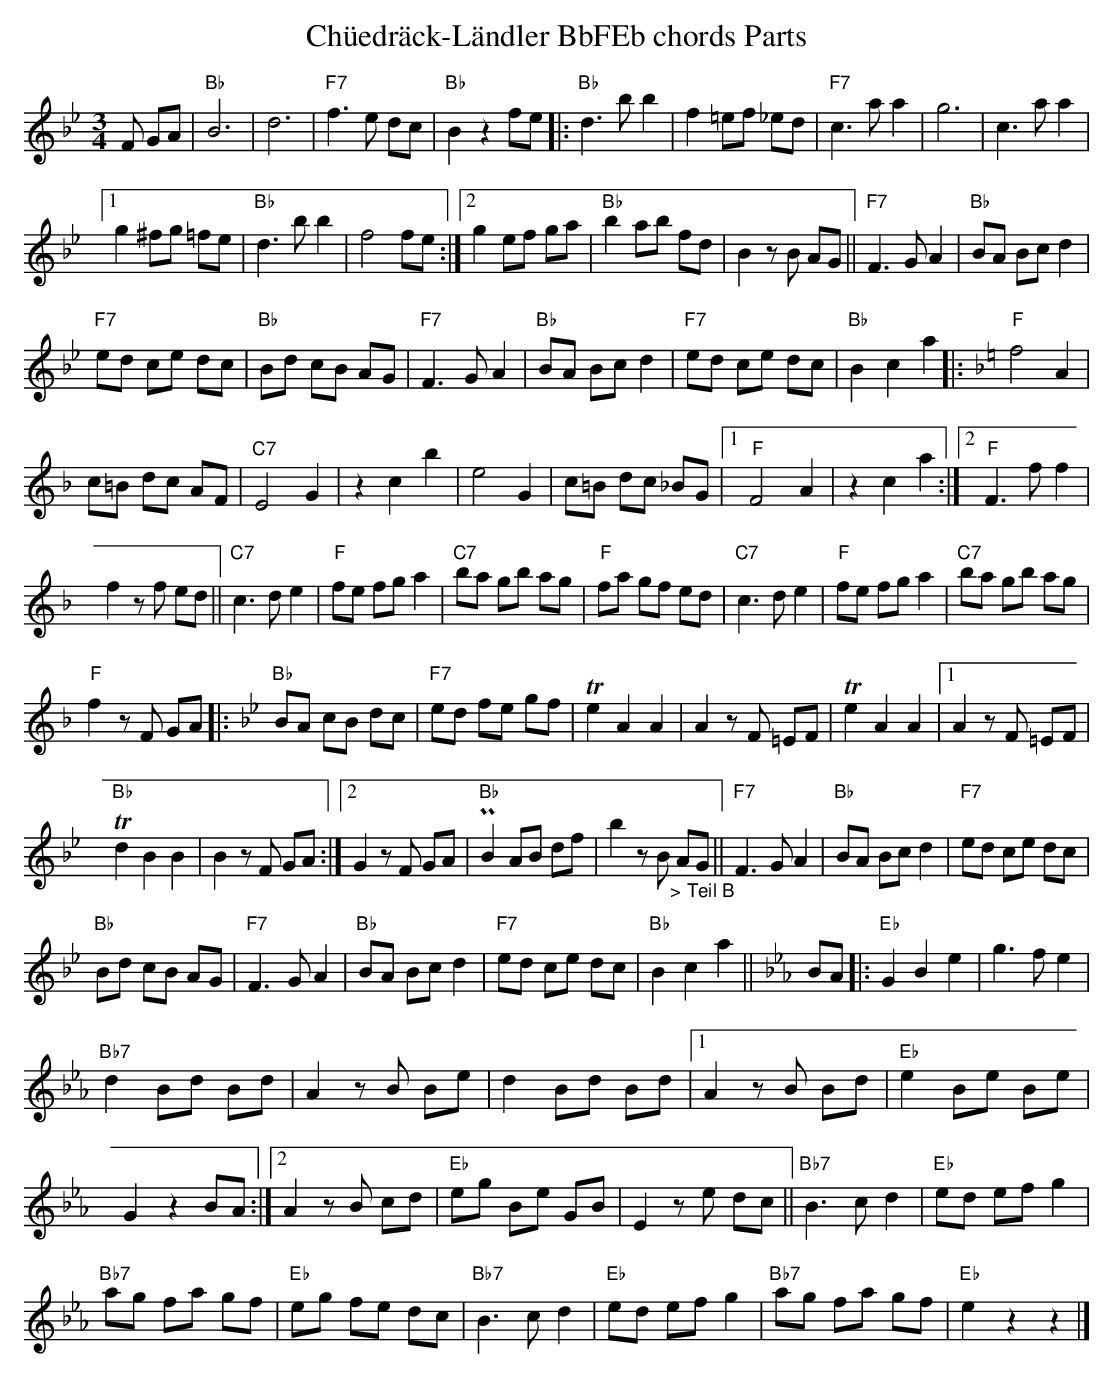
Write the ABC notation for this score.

X:1
T: Ch\"uedr\"ack-L\"andler BbFEb chords Parts
M:3/4
L:1/8
K:Bb %%MIDI gchordon
F GA | "Bb"B6 | d6 | "F7"f3e dc | "Bb"B2z2 fe  |: "Bb"d3bb2 | f2 =ef _ed | "F7"c3aa2 | g6 | \
c3aa2 |1
g2 ^fg =fe | "Bb"d3bb2 | f4 fe :|2 g2 ef ga | "Bb"b2 ab fd | B2zB AG ||"F7"F3GA2 | "Bb"BA Bc d2 |
"F7"ed ce dc | "Bb"Bd cB AG | "F7"F3GA2 | "Bb"BA Bc d2 | "F7"ed ce dc | "Bb"B2c2a2 |: [K:F] "F"f4A2 |
 c=B dc AF | "C7"E4G2 | \
z2 c2b2 | e4G2 | c=B dc _BG |1 "F"F4A2 | z2c2a2 :|2 "F"F3ff2 |
 f2zf ed || "C7"c3de2 | "F"fe fg a2 | \
"C7"ba gb ag | "F"fa gf ed | "C7"c3de2 | "F"fe fg a2 | "C7"ba gb ag |
 "F"f2zF GA |:[K:Bb] \
"Bb"BA  cB dc | "F7"ed fe gf | Te2A2A2 | A2zF =EF | Te2A2A2 |1 A2zF =EF |
 "Bb"Td2B2B2 | B2zF GA :|2 \
G2zF GA | "Bb"PB2AB df | b2zB "_> Teil B"AG || [K:Bb] "F7"F3GA2 | "Bb"BA Bc d2 | \
"F7"ed ce dc |
 "Bb"Bd cB AG | "F7"F3GA2 | "Bb"BA Bc d2 | "F7"ed ce dc | "Bb"B2c2a2 ||  \
[K:Eb] BA |: "Eb"G2B2e2 |   g3fe2 |
 "Bb7"d2Bd Bd | \
A2zB Be | d2 Bd Bd |1 A2zB Bd | "Eb"e2 Be Be |
 G2z2 BA :|2 A2zB cd | "Eb"eg Be GB | E2ze dc ||  \
"Bb7"B3cd2 | "Eb"ed ef g2 |
 "Bb7"ag fa gf | "Eb"eg fe dc | "Bb7"B3cd2 | "Eb"ed efg2 | "Bb7"ag fa gf | "Eb"e2z2z2 |]
